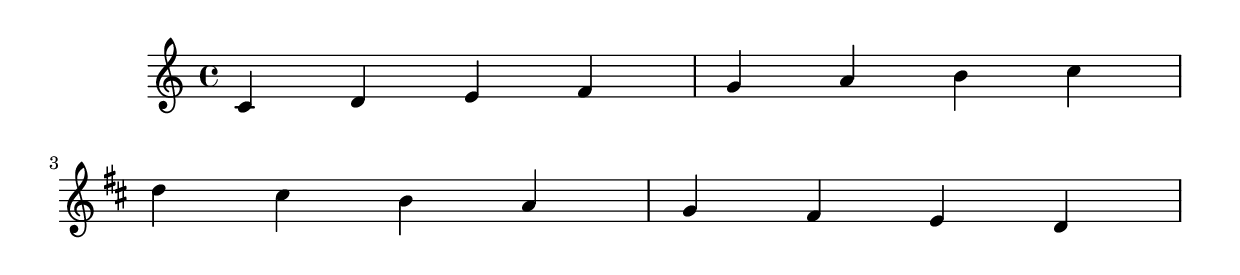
%%  Do not edit this file; it is auto-generated from LSR!
\version "2.11.23"

\header { texidoc = "
According to normal typesetting conventions, LilyPond typesets key
changes at the end of the line, when the change appears at a line
break. This example shows how to change this default to only print the
new key signature at the beginning of the next line.


" }

\score {
   \relative c' {
    \set Staff.explicitKeySignatureVisibility = #end-of-line-invisible
    c d e f | g a b c | \break
    \key d \major
    d cis b a | g fis e d |
  }
}

